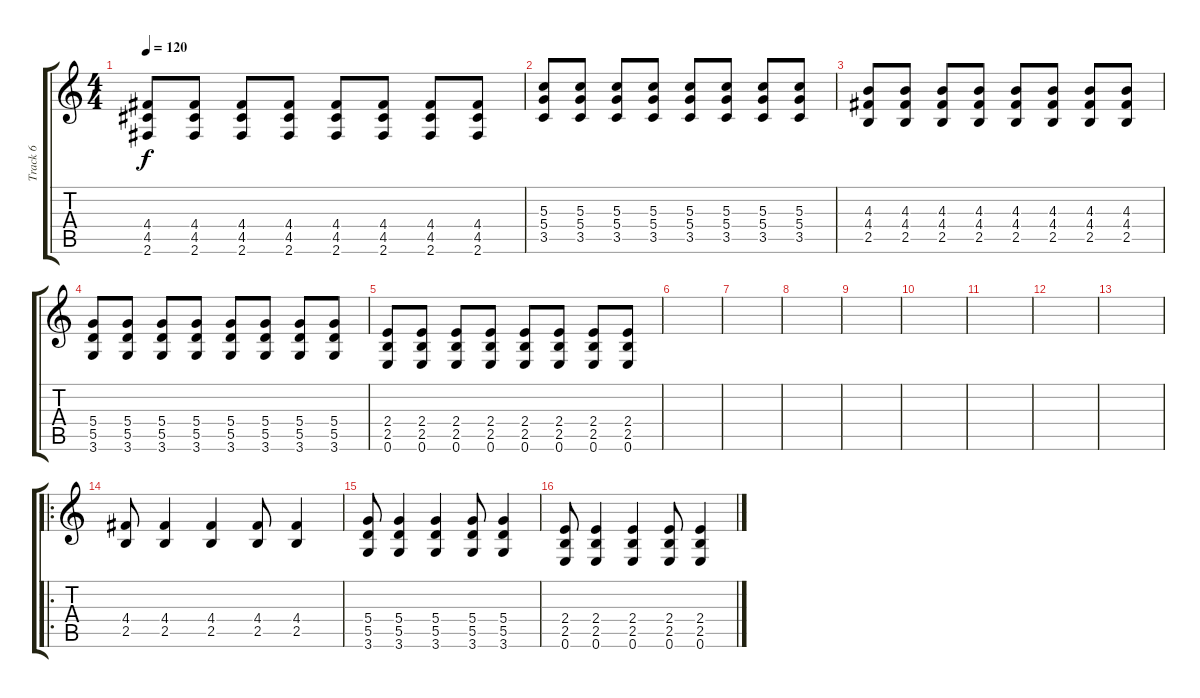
\track ("Track 6" "Track 6") {instrument distortionguitar}
\staff {score tabs}
\tuning (E4 B3 G3 D3 A2 E2) {hide}
\ts (4 4)
\tempo 120
\clef g2
\ks c
(4.4 4.5 2.6).8{dy f} (4.4 4.5 2.6).8 (4.4 4.5 2.6).8 (4.4 4.5 2.6).8 (4.4 4.5 2.6).8 (4.4 4.5 2.6).8 (4.4 4.5 2.6).8 (4.4 4.5 2.6).8 |
(5.3 5.4 3.5).8 (5.3 5.4 3.5).8 (5.3 5.4 3.5).8 (5.3 5.4 3.5).8 (5.3 5.4 3.5).8 (5.3 5.4 3.5).8 (5.3 5.4 3.5).8 (5.3 5.4 3.5).8 |
(4.3 4.4 2.5).8 (4.3 4.4 2.5).8 (4.3 4.4 2.5).8 (4.3 4.4 2.5).8 (4.3 4.4 2.5).8 (4.3 4.4 2.5).8 (4.3 4.4 2.5).8 (4.3 4.4 2.5).8 |
(5.4 5.5 3.6).8 (5.4 5.5 3.6).8 (5.4 5.5 3.6).8 (5.4 5.5 3.6).8 (5.4 5.5 3.6).8 (5.4 5.5 3.6).8 (5.4 5.5 3.6).8 (5.4 5.5 3.6).8 |
(2.4 2.5 0.6).8 (2.4 2.5 0.6).8 (2.4 2.5 0.6).8 (2.4 2.5 0.6).8 (2.4 2.5 0.6).8 (2.4 2.5 0.6).8 (2.4 2.5 0.6).8 (2.4 2.5 0.6).8 |
|
|
|
|
|
|
|
|
\ro
(4.4 2.5).8 (4.4 2.5).4 (4.4 2.5).4 (4.4 2.5).8 (4.4 2.5).4 |
(5.4 5.5 3.6).8 (5.4 5.5 3.6).4 (5.4 5.5 3.6).4 (5.4 5.5 3.6).8 (5.4 5.5 3.6).4 |
(2.4 2.5 0.6).8 (2.4 2.5 0.6).4 (2.4 2.5 0.6).4 (2.4 2.5 0.6).8 (2.4 2.5 0.6).4
